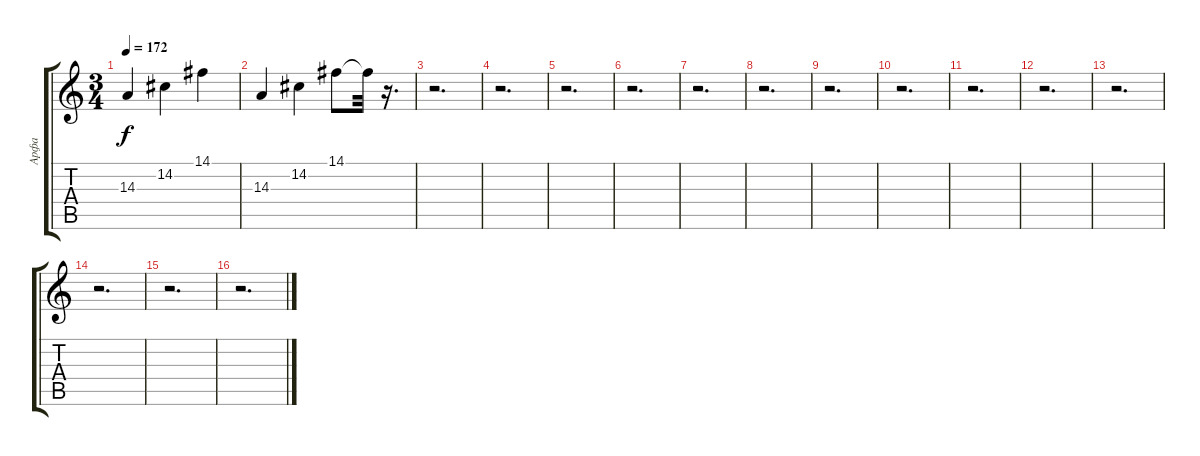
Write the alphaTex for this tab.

\track ("Арфа" "Арфа") {instrument orchestralharp}
\staff {score tabs}
\tuning (E4 B3 G3 D3 A2 E2) {hide}
\ts (3 4)
\tempo 172
\clef g2
\ks c
14.3.4{dy f} 14.2.4 14.1.4 |
14.3.4 14.2.4 14.1.8 14.1{t}.32 r.16{d} |
r.2{d} |
r.2{d} |
r.2{d} |
r.2{d} |
r.2{d} |
r.2{d} |
r.2{d} |
r.2{d} |
r.2{d} |
r.2{d} |
r.2{d} |
r.2{d} |
r.2{d} |
r.2{d}
